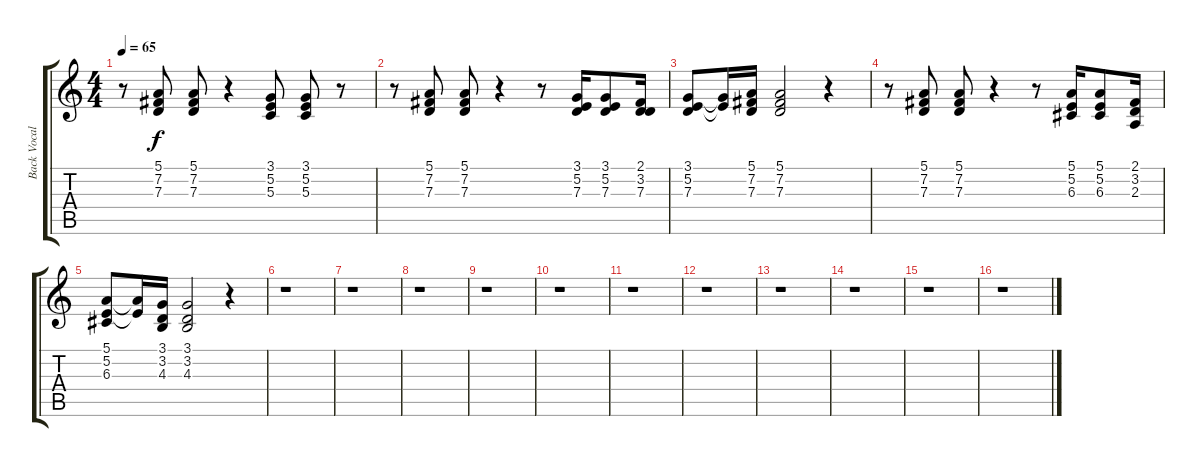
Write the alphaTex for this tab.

\track ("Back Vocals" "Back Vocal") {instrument trumpet}
\staff {score tabs}
\tuning (E4 B3 G3 D3 A2 E2) {hide}
\ts (4 4)
\tempo 65
\clef g2
\ks c
r.8{dy f} (5.1 7.2 7.3).8 (5.1 7.2 7.3).8 r.4 (3.1 5.2 5.3).8 (3.1 5.2 5.3).8 r.8 |
r.8 (5.1 7.2 7.3).8 (5.1 7.2 7.3).8 r.4 r.8 (3.1 5.2 7.3).16 (3.1 5.2 7.3).8 (2.1 3.2 7.3).16 |
(3.1 5.2 7.3).8 (3.1{t} 5.2{t}).16 (5.1 7.2 7.3).16 (5.1 7.2 7.3).2 r.4 |
r.8 (5.1 7.2 7.3).8 (5.1 7.2 7.3).8 r.4 r.8 (5.1 5.2 6.3).16 (5.1 5.2 6.3).8 (2.1 3.2 2.3).16 |
(5.1 5.2 6.3).8 (5.1{t} 5.2{t}).16 (3.1 3.2 4.3).16 (3.1 3.2 4.3).2 r.4 |
r.1 |
r.1 |
r.1 |
r.1 |
r.1 |
r.1 |
r.1 |
r.1 |
r.1 |
r.1 |
r.1
